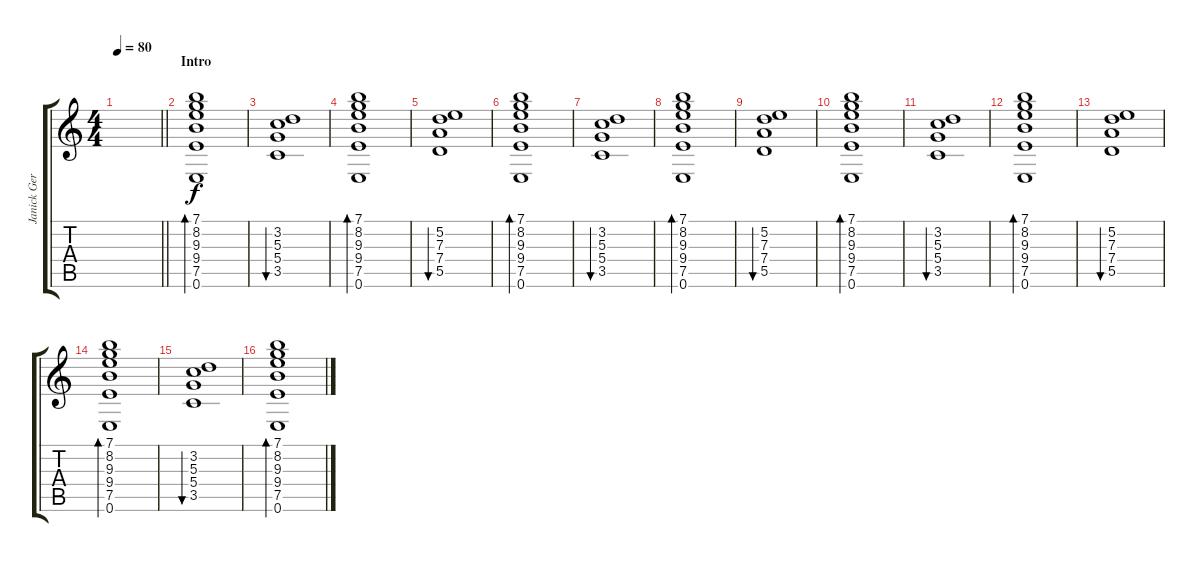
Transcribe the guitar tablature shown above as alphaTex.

\track ("Janick Gers (Clean)" "Janick Ger") {instrument electricguitarclean}
\staff {score tabs}
\tuning (E4 B3 G3 D3 A2 E2) {hide}
\ts (4 4)
\tempo 80
\clef g2
\barLineRight lightlight
\ks c
|
\section ("" "Intro")
(7.1 8.2 9.3 9.4 7.5 0.6).1{bd 120} |
(3.2 5.3 5.4 3.5).1{bu 120} |
(7.1 8.2 9.3 9.4 7.5 0.6).1{bd 120} |
(5.2 7.3 7.4 5.5).1{bu 120} |
(7.1 8.2 9.3 9.4 7.5 0.6).1{bd 120} |
(3.2 5.3 5.4 3.5).1{bu 120} |
(7.1 8.2 9.3 9.4 7.5 0.6).1{bd 120} |
(5.2 7.3 7.4 5.5).1{bu 120} |
(7.1 8.2 9.3 9.4 7.5 0.6).1{bd 120} |
(3.2 5.3 5.4 3.5).1{bu 120} |
(7.1 8.2 9.3 9.4 7.5 0.6).1{bd 120} |
(5.2 7.3 7.4 5.5).1{bu 120} |
(7.1 8.2 9.3 9.4 7.5 0.6).1{bd 120} |
(3.2 5.3 5.4 3.5).1{bu 120} |
(7.1 8.2 9.3 9.4 7.5 0.6).1{bd 120}
